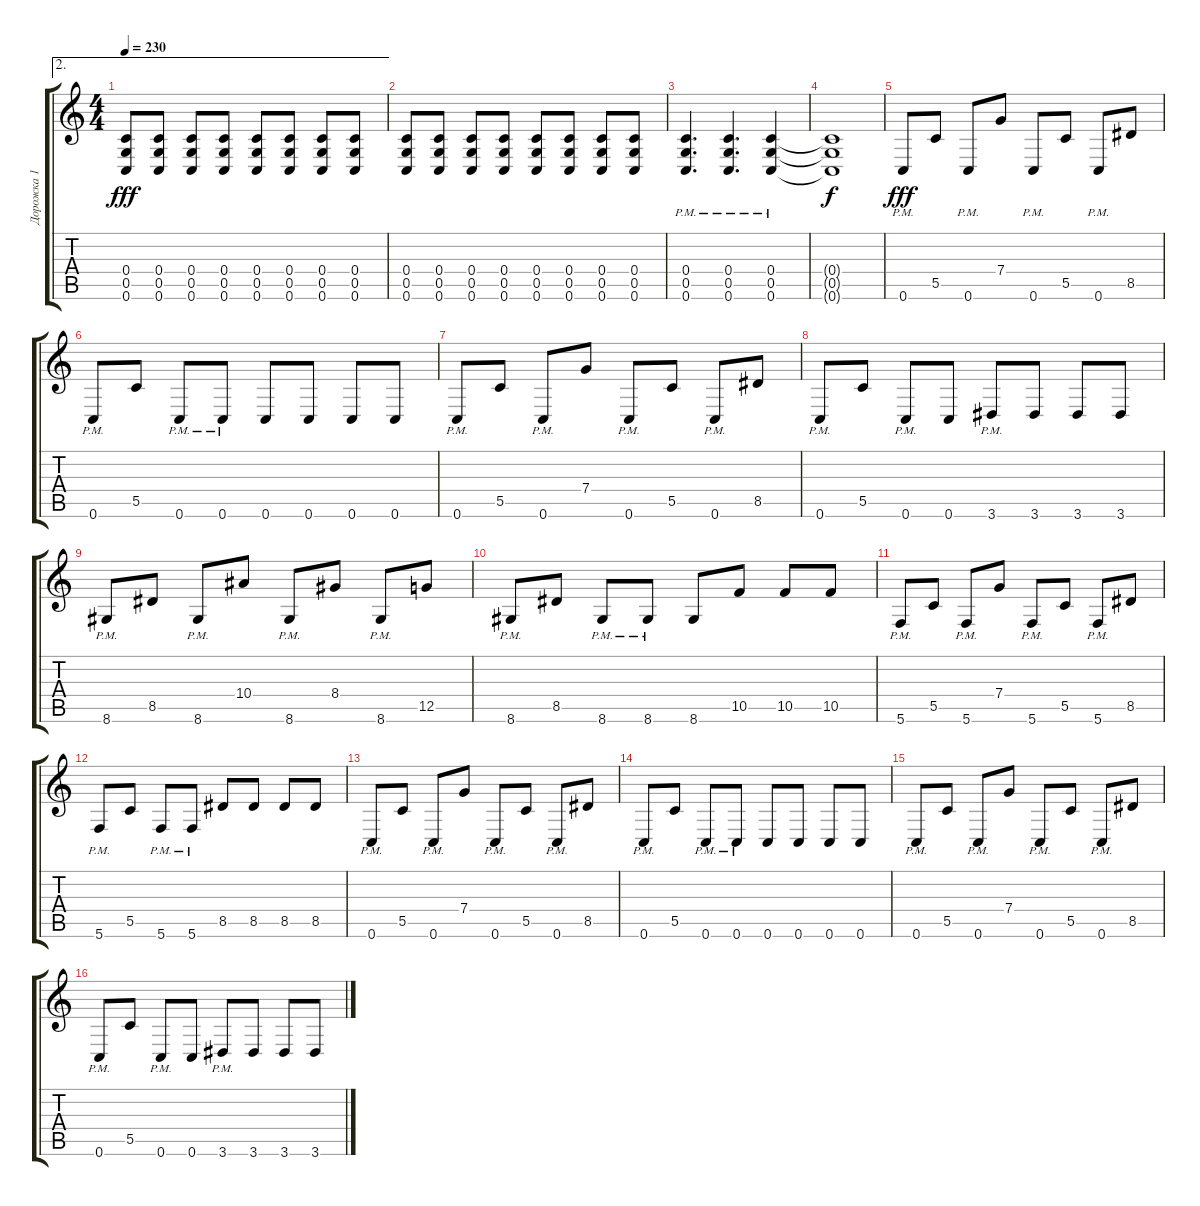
\track ("Дорожка 1" "Дорожка 1") {instrument distortionguitar}
\staff {score tabs}
\tuning (D4 A3 F3 C3 G2 C2) {hide}
\ae 2
\ts (4 4)
\tempo 230
\clef g2
\ks c
(0.4 0.5 0.6).8{dy fff} (0.4 0.5 0.6).8 (0.4 0.5 0.6).8 (0.4 0.5 0.6).8 (0.4 0.5 0.6).8 (0.4 0.5 0.6).8 (0.4 0.5 0.6).8 (0.4 0.5 0.6).8 |
(0.4 0.5 0.6).8 (0.4 0.5 0.6).8 (0.4 0.5 0.6).8 (0.4 0.5 0.6).8 (0.4 0.5 0.6).8 (0.4 0.5 0.6).8 (0.4 0.5 0.6).8 (0.4 0.5 0.6).8 |
(0.4{pm} 0.5{pm} 0.6{pm}).4{d} (0.4{pm} 0.5{pm} 0.6{pm}).4{d} (0.4{pm} 0.5{pm} 0.6{pm}).4 |
(0.4{t} 0.5{t} 0.6{t}).1{dy f} |
0.6{pm}.8{dy fff} 5.5.8 0.6{pm}.8 7.4.8 0.6{pm}.8 5.5.8 0.6{pm}.8 8.5.8 |
0.6{pm}.8 5.5.8 0.6{pm}.8 0.6{pm}.8 0.6.8 0.6.8 0.6.8 0.6.8 |
0.6{pm}.8 5.5.8 0.6{pm}.8 7.4.8 0.6{pm}.8 5.5.8 0.6{pm}.8 8.5.8 |
0.6{pm}.8 5.5.8 0.6{pm}.8 0.6.8 3.6{pm}.8 3.6.8 3.6.8 3.6.8 |
8.6{pm}.8 8.5.8 8.6{pm}.8 10.4.8 8.6{pm}.8 8.4.8 8.6{pm}.8 12.5.8 |
8.6{pm}.8 8.5.8 8.6{pm}.8 8.6{pm}.8 8.6.8 10.5.8 10.5.8 10.5.8 |
5.6{pm}.8 5.5.8 5.6{pm}.8 7.4.8 5.6{pm}.8 5.5.8 5.6{pm}.8 8.5.8 |
5.6{pm}.8 5.5.8 5.6{pm}.8 5.6{pm}.8 8.5.8 8.5.8 8.5.8 8.5.8 |
0.6{pm}.8 5.5.8 0.6{pm}.8 7.4.8 0.6{pm}.8 5.5.8 0.6{pm}.8 8.5.8 |
0.6{pm}.8 5.5.8 0.6{pm}.8 0.6{pm}.8 0.6.8 0.6.8 0.6.8 0.6.8 |
0.6{pm}.8 5.5.8 0.6{pm}.8 7.4.8 0.6{pm}.8 5.5.8 0.6{pm}.8 8.5.8 |
0.6{pm}.8 5.5.8 0.6{pm}.8 0.6.8 3.6{pm}.8 3.6.8 3.6.8 3.6.8
